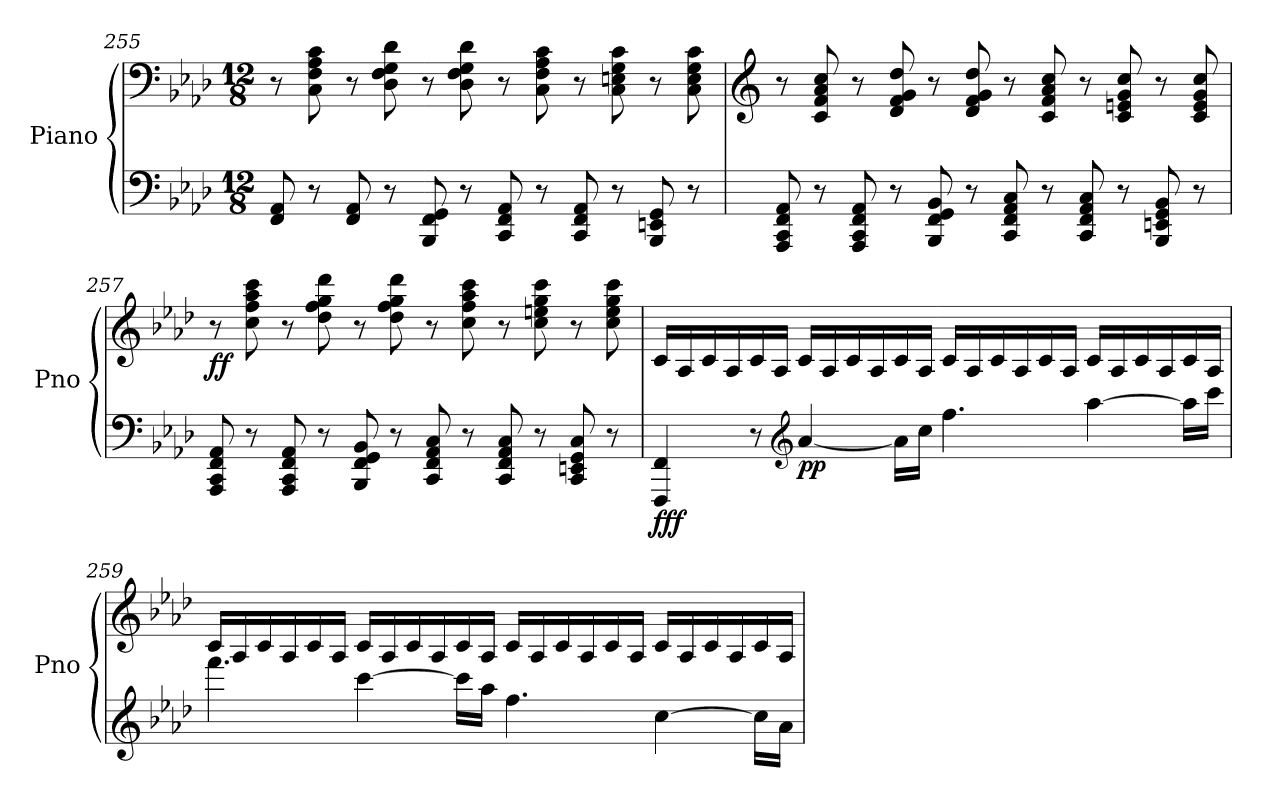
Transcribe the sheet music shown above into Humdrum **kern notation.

**kern	**kern	**dynam
*part1	*part1	*part1
*staff2	*staff1	*staff1/2
*I"Piano	*	*
*I'Pno	*	*
!!LO:LB:g=z
*clefF4	*clefF4	*
*k[b-e-a-d-]	*k[b-e-a-d-]	*
*M12/8	*M12/8	*
=255	=255	=255
!	!	!LO:DY:b
8FF/ 8AA-/	8r	other-dynamics
8r	8C\ 8F\ 8A-\ 8c\	.
8FF/ 8AA-/	8r	.
8r	8D-\ 8F\ 8G\ 8d-\	.
8BBB-/ 8FF/ 8GG/	8r	.
8r	8D-\ 8F\ 8G\ 8d-\	.
8CC/ 8FF/ 8AA-/	8r	.
8r	8C\ 8F\ 8A-\ 8c\	.
8CC/ 8FF/ 8AA-/	8r	.
8r	8C\ 8En\ 8G\ 8c\	.
8BBB-/ 8EEn/ 8GG/	8r	.
8r	8C\ 8E\ 8G\ 8c\	.
!!LO:LB:g=z
=256	=256	=256
*	*clefG2	*
8AAA-/ 8CC/ 8FF/ 8AA-/	8r	.
8r	8c/ 8f/ 8a-/ 8cc/	.
8AAA-/ 8CC/ 8FF/ 8AA-/	8r	.
8r	8d-/ 8f/ 8g/ 8dd-/	.
8BBB-/ 8FF/ 8GG/ 8BB-/	8r	.
8r	8d-/ 8f/ 8g/ 8dd-/	.
8CC/ 8FF/ 8AA-/ 8C/	8r	.
8r	8c/ 8f/ 8a-/ 8cc/	.
8CC/ 8FF/ 8AA-/ 8C/	8r	.
8r	8c/ 8en/ 8g/ 8cc/	.
8BBB-/ 8EEn/ 8GG/ 8BB-/	8r	.
8r	8c/ 8e/ 8g/ 8cc/	.
=257	=257	=257
!	!	!LO:DY:b
8AAA-/ 8CC/ 8FF/ 8AA-/	8r	ff
8r	8cc\ 8ff\ 8aa-\ 8ccc\	.
8AAA-/ 8CC/ 8FF/ 8AA-/	8r	.
8r	8dd-\ 8ff\ 8gg\ 8ddd-\	.
8BBB-/ 8FF/ 8GG/ 8BB-/	8r	.
8r	8dd-\ 8ff\ 8gg\ 8ddd-\	.
8CC/ 8FF/ 8AA-/ 8C/	8r	.
8r	8cc\ 8ff\ 8aa-\ 8ccc\	.
8CC/ 8FF/ 8AA-/ 8C/	8r	.
8r	8cc\ 8een\ 8gg\ 8ccc\	.
8CC/ 8EEn/ 8GG/ 8C/	8r	.
8r	8cc\ 8ee\ 8gg\ 8ccc\	.
!!LO:LB:g=z
=258	=258	=258
!	!	!LO:DY:b=2
!	!	!LO:DY:n=1:b
4FFF/ 4FF/	16c/LL	ff f
.	16A-/	.
.	16c/	.
.	16A-/	.
8r	16c/	.
.	16A-/JJ	.
*clefG2	*	*
!	!	!LO:DY:n=2:b=2
!	!	!LO:DY:n=3:b
[4a-/	16c/LL	p p
!	!	!LO:DY:n=4:b
.	16A-/	other-dynamics
.	16c/	.
.	16A-/	.
16a-\LL]	16c/	.
16cc\JJ	16A-/JJ	.
4.ff\	16c/LL	.
.	16A-/	.
.	16c/	.
.	16A-/	.
.	16c/	.
.	16A-/JJ	.
[4aa-\	16c/LL	.
.	16A-/	.
.	16c/	.
.	16A-/	.
16aa-\LL]	16c/	.
16ccc\JJ	16A-/JJ	.
!!LO:LB:g=z
=259	=259	=259
4.fff\	16c/LL	.
.	16A-/	.
.	16c/	.
.	16A-/	.
.	16c/	.
.	16A-/JJ	.
[4ccc\	16c/LL	.
.	16A-/	.
.	16c/	.
.	16A-/	.
16ccc\LL]	16c/	.
16aa-\JJ	16A-/JJ	.
4.ff\	16c/LL	.
.	16A-/	.
.	16c/	.
.	16A-/	.
.	16c/	.
.	16A-/JJ	.
[4cc\	16c/LL	.
.	16A-/	.
.	16c/	.
.	16A-/	.
16cc\LL]	16c/	.
16a-\JJ	16A-/JJ	.
=	=	=
*-	*-	*-
